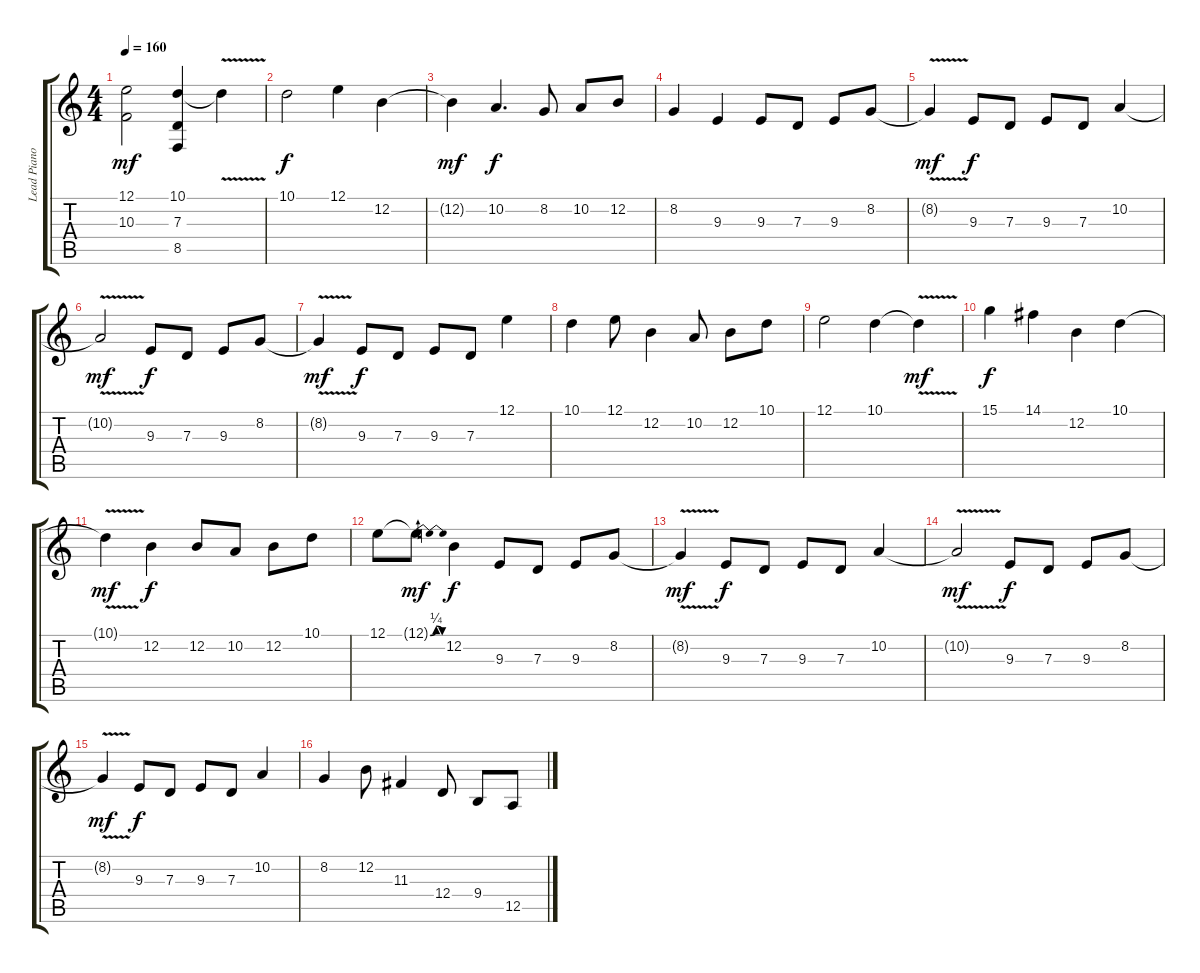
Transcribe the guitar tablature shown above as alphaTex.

\track ("Lead Piano" "Lead Piano") {instrument brightacousticpiano}
\staff {score tabs}
\tuning (E4 B3 G3 D3 A2 D2) {hide}
\ts (4 4)
\tempo 160
\clef g2
\ks c
(12.1 10.3).2{dy mf} (10.1 7.3 8.5).4 10.1{v t}.4 |
10.1.2{dy f} 12.1.4 12.2.4 |
12.2{t}.4{dy mf} 10.2.4{d dy f} 8.2.8 10.2.8 12.2.8 |
8.2.4 9.3.4 9.3.8 7.3.8 9.3.8 8.2.8 |
8.2{v t}.4{dy mf} 9.3.8{dy f} 7.3.8 9.3.8 7.3.8 10.2.4 |
10.2{v t}.2{dy mf} 9.3.8{dy f} 7.3.8 9.3.8 8.2.8 |
8.2{v t}.4{dy mf} 9.3.8{dy f} 7.3.8 9.3.8 7.3.8 12.1.4 |
10.1.4 12.1.8 12.2.4 10.2.8 12.2.8 10.1.8 |
12.1.2 10.1.4 10.1{v t}.4{dy mf} |
15.1.4{dy f} 14.1.4 12.2.4 10.1.4 |
10.1{v t}.4{dy mf} 12.2.4{dy f} 12.2.8 10.2.8 12.2.8 10.1.8 |
12.1.8 12.1{be (bendrelease 0 0 30 1 30 1 60 0) t}.8{dy mf} 12.2.4{dy f} 9.3.8 7.3.8 9.3.8 8.2.8 |
8.2{v t}.4{dy mf} 9.3.8{dy f} 7.3.8 9.3.8 7.3.8 10.2.4 |
10.2{v t}.2{dy mf} 9.3.8{dy f} 7.3.8 9.3.8 8.2.8 |
8.2{v t}.4{dy mf} 9.3.8{dy f} 7.3.8 9.3.8 7.3.8 10.2.4 |
8.2.4 12.2.8 11.3.4 12.4.8 9.4.8 12.5.8
